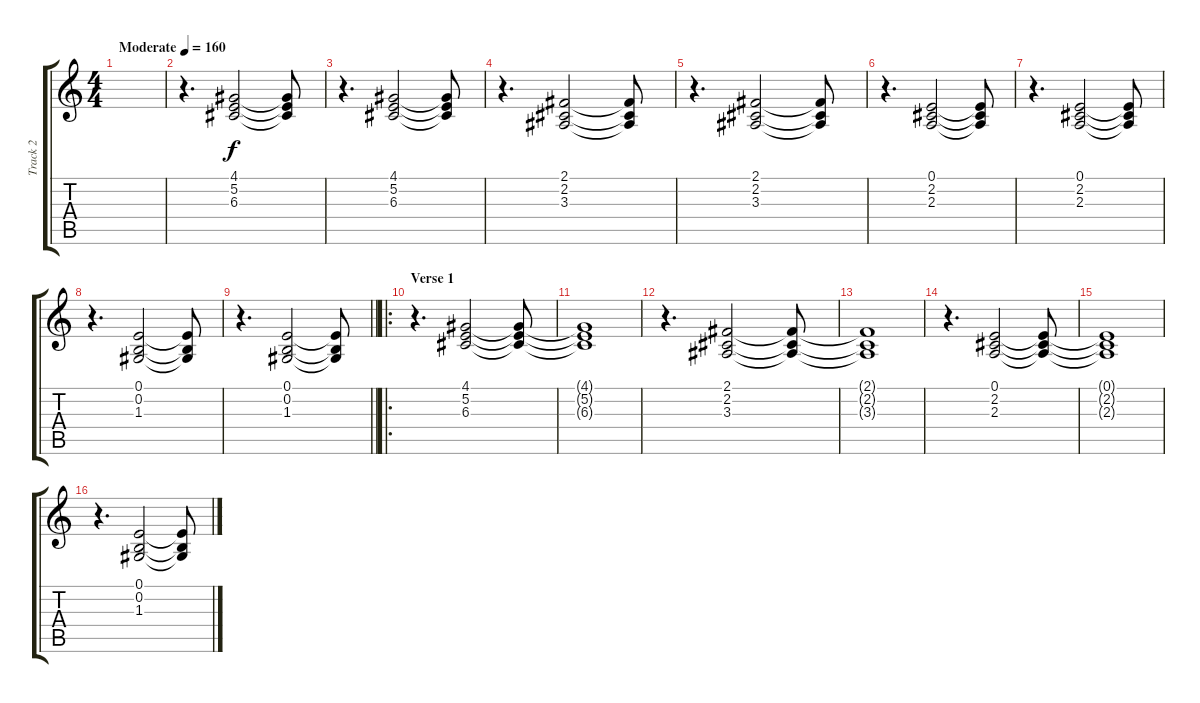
\track ("Track 2" "Track 2") {instrument synthstrings1}
\staff {score tabs}
\tuning (E4 B3 G3 D3 A2 E2) {hide}
\ts (4 4)
\tempo (160 "Moderate")
\clef g2
\ks c
|
r.4{d} (4.1 5.2 6.3).2 (4.1{t} 5.2{t} 6.3{t}).8 |
r.4{d} (4.1 5.2 6.3).2 (4.1{t} 5.2{t} 6.3{t}).8 |
r.4{d} (2.1 2.2 3.3).2 (2.1{t} 2.2{t} 3.3{t}).8 |
r.4{d} (2.1 2.2 3.3).2 (2.1{t} 2.2{t} 3.3{t}).8 |
r.4{d} (0.1 2.2 2.3).2 (0.1{t} 2.2{t} 2.3{t}).8 |
r.4{d} (0.1 2.2 2.3).2 (0.1{t} 2.2{t} 2.3{t}).8 |
r.4{d} (0.1 0.2 1.3).2 (0.1{t} 0.2{t} 1.3{t}).8 |
\barLineRight lightlight
r.4{d} (0.1 0.2 1.3).2 (0.1{t} 0.2{t} 1.3{t}).8 |
\ro
\section ("" "Verse 1")
r.4{d} (4.1 5.2 6.3).2 (4.1{t} 5.2{t} 6.3{t}).8 |
(4.1{t} 5.2{t} 6.3{t}).1 |
r.4{d} (2.1 2.2 3.3).2 (2.1{t} 2.2{t} 3.3{t}).8 |
(2.1{t} 2.2{t} 3.3{t}).1 |
r.4{d} (0.1 2.2 2.3).2 (0.1{t} 2.2{t} 2.3{t}).8 |
(0.1{t} 2.2{t} 2.3{t}).1 |
r.4{d} (0.1 0.2 1.3).2 (0.1{t} 0.2{t} 1.3{t}).8
